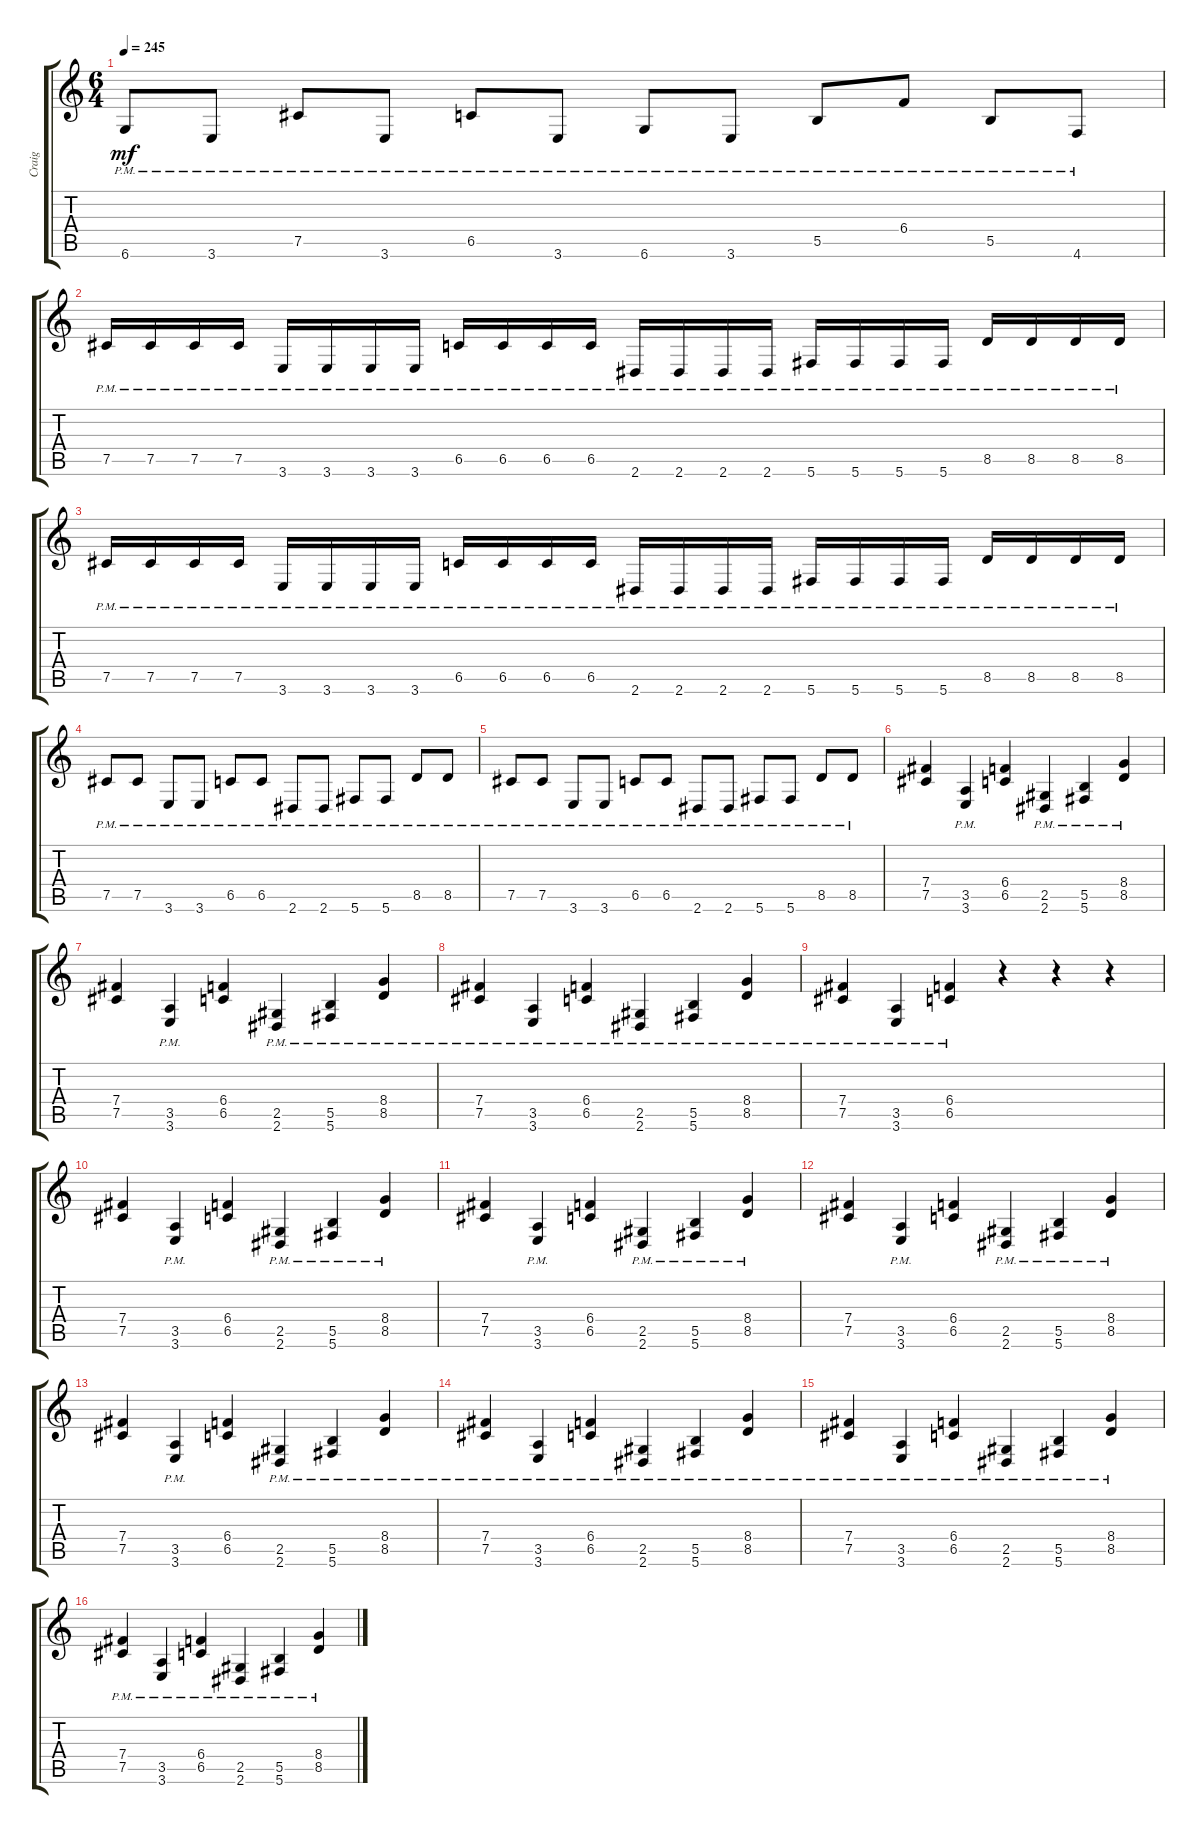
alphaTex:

\track ("Craig" "Craig") {instrument distortionguitar}
\staff {score tabs}
\tuning (Db4 Ab3 E3 B2 Gb2 Db2) {hide}
\ts (6 4)
\tempo 245
\clef g2
\ks c
6.6{pm}.8{dy mf} 3.6{pm}.8 7.5{pm}.8 3.6{pm}.8 6.5{pm}.8 3.6{pm}.8 6.6{pm}.8 3.6{pm}.8 5.5{pm}.8 6.4{pm}.8 5.5{pm}.8 4.6{pm}.8 |
7.5{pm}.16 7.5{pm}.16 7.5{pm}.16 7.5{pm}.16 3.6{pm}.16 3.6{pm}.16 3.6{pm}.16 3.6{pm}.16 6.5{pm}.16 6.5{pm}.16 6.5{pm}.16 6.5{pm}.16 2.6{pm}.16 2.6{pm}.16 2.6{pm}.16 2.6{pm}.16 5.6{pm}.16 5.6{pm}.16 5.6{pm}.16 5.6{pm}.16 8.5{pm}.16 8.5{pm}.16 8.5{pm}.16 8.5{pm}.16 |
7.5{pm}.16 7.5{pm}.16 7.5{pm}.16 7.5{pm}.16 3.6{pm}.16 3.6{pm}.16 3.6{pm}.16 3.6{pm}.16 6.5{pm}.16 6.5{pm}.16 6.5{pm}.16 6.5{pm}.16 2.6{pm}.16 2.6{pm}.16 2.6{pm}.16 2.6{pm}.16 5.6{pm}.16 5.6{pm}.16 5.6{pm}.16 5.6{pm}.16 8.5{pm}.16 8.5{pm}.16 8.5{pm}.16 8.5{pm}.16 |
7.5{pm}.8 7.5{pm}.8 3.6{pm}.8 3.6{pm}.8 6.5{pm}.8 6.5{pm}.8 2.6{pm}.8 2.6{pm}.8 5.6{pm}.8 5.6{pm}.8 8.5{pm}.8 8.5{pm}.8 |
7.5{pm}.8 7.5{pm}.8 3.6{pm}.8 3.6{pm}.8 6.5{pm}.8 6.5{pm}.8 2.6{pm}.8 2.6{pm}.8 5.6{pm}.8 5.6{pm}.8 8.5{pm}.8 8.5{pm}.8 |
(7.4 7.5).4 (3.5{pm} 3.6{pm}).4 (6.4 6.5).4 (2.5{pm} 2.6{pm}).4 (5.5{pm} 5.6{pm}).4 (8.4{pm} 8.5{pm}).4 |
(7.4 7.5).4 (3.5{pm} 3.6{pm}).4 (6.4 6.5).4 (2.5{pm} 2.6{pm}).4 (5.5{pm} 5.6{pm}).4 (8.4{pm} 8.5{pm}).4 |
(7.4{pm} 7.5{pm}).4 (3.5{pm} 3.6{pm}).4 (6.4{pm} 6.5{pm}).4 (2.5{pm} 2.6{pm}).4 (5.5{pm} 5.6{pm}).4 (8.4{pm} 8.5{pm}).4 |
(7.4{pm} 7.5{pm}).4 (3.5{pm} 3.6{pm}).4 (6.4{pm} 6.5{pm}).4 r.4 r.4 r.4 |
(7.4 7.5).4 (3.5{pm} 3.6{pm}).4 (6.4 6.5).4 (2.5{pm} 2.6{pm}).4 (5.5{pm} 5.6{pm}).4 (8.4{pm} 8.5{pm}).4 |
(7.4 7.5).4 (3.5{pm} 3.6{pm}).4 (6.4 6.5).4 (2.5{pm} 2.6{pm}).4 (5.5{pm} 5.6{pm}).4 (8.4{pm} 8.5{pm}).4 |
(7.4 7.5).4 (3.5{pm} 3.6{pm}).4 (6.4 6.5).4 (2.5{pm} 2.6{pm}).4 (5.5{pm} 5.6{pm}).4 (8.4{pm} 8.5{pm}).4 |
(7.4 7.5).4 (3.5{pm} 3.6{pm}).4 (6.4 6.5).4 (2.5{pm} 2.6{pm}).4 (5.5{pm} 5.6{pm}).4 (8.4{pm} 8.5{pm}).4 |
(7.4{pm} 7.5{pm}).4 (3.5{pm} 3.6{pm}).4 (6.4{pm} 6.5{pm}).4 (2.5{pm} 2.6{pm}).4 (5.5{pm} 5.6{pm}).4 (8.4{pm} 8.5{pm}).4 |
(7.4{pm} 7.5{pm}).4 (3.5{pm} 3.6{pm}).4 (6.4{pm} 6.5{pm}).4 (2.5{pm} 2.6{pm}).4 (5.5{pm} 5.6{pm}).4 (8.4{pm} 8.5{pm}).4 |
(7.4{pm} 7.5{pm}).4 (3.5{pm} 3.6{pm}).4 (6.4{pm} 6.5{pm}).4 (2.5{pm} 2.6{pm}).4 (5.5{pm} 5.6{pm}).4 (8.4{pm} 8.5{pm}).4
